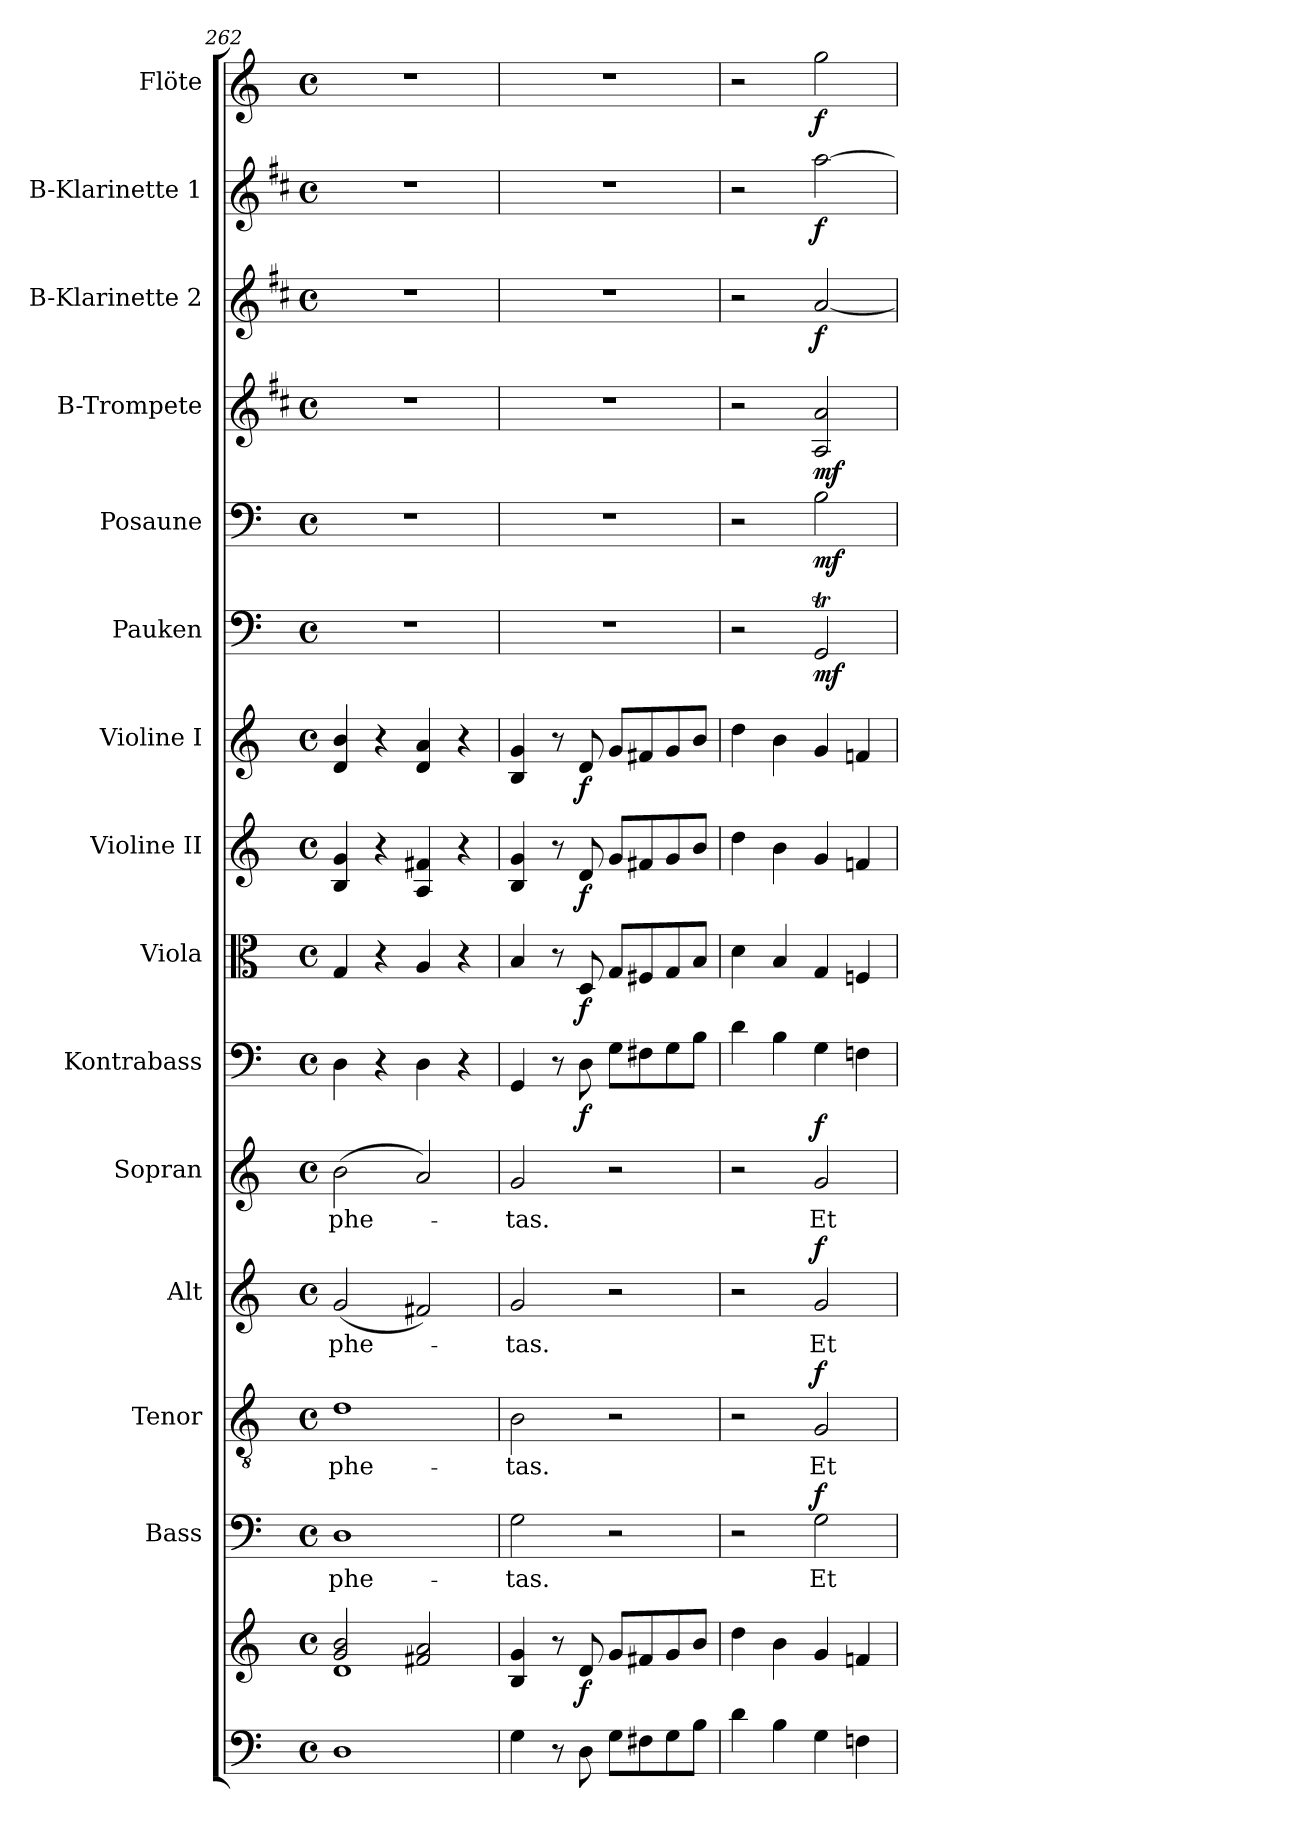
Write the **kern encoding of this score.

**kern	**kern	**dynam	**kern	**text	**dynam	**kern	**text	**dynam	**kern	**text	**dynam	**kern	**text	**dynam	**kern	**dynam	**kern	**dynam	**kern	**dynam	**kern	**dynam	**kern	**dynam	**kern	**dynam	**kern	**dynam	**kern	**dynam	**kern	**dynam	**kern	**dynam
*part15	*part15	*part15	*part14	*part14	*part14	*part13	*part13	*part13	*part12	*part12	*part12	*part11	*part11	*part11	*part10	*part10	*part9	*part9	*part8	*part8	*part7	*part7	*part6	*part6	*part5	*part5	*part4	*part4	*part3	*part3	*part2	*part2	*part1	*part1
*staff16	*staff15	*staff15/16	*staff14	*staff14	*staff14	*staff13	*staff13	*staff13	*staff12	*staff12	*staff12	*staff11	*staff11	*staff11	*staff10	*staff10	*staff9	*staff9	*staff8	*staff8	*staff7	*staff7	*staff6	*staff6	*staff5	*staff5	*staff4	*staff4	*staff3	*staff3	*staff2	*staff2	*staff1	*staff1
*	*	*	*I"Bass	*	*	*I"Tenor	*	*	*I"Alt	*	*	*I"Sopran	*	*	*I"Kontrabass	*	*I"Viola	*	*I"Violine II	*	*I"Violine I	*	*I"Pauken	*	*I"Posaune	*	*I"B-Trompete	*	*I"B-Klarinette 2	*	*I"B-Klarinette 1	*	*I"Flöte	*
*	*	*	*I'B.	*	*	*I'T.	*	*	*I'A.	*	*	*I'S.	*	*	*I'Kb.	*	*I'Vla.	*	*I'Vl. II	*	*I'Vl. I	*	*I'Pk.	*	*I'Pos.	*	*I'B Trp.	*	*I'B Kl. 2	*	*I'B Kl. 1	*	*I'Fl.	*
*clefF4	*clefG2	*	*clefF4	*	*	*clefGv2	*	*	*clefG2	*	*	*clefG2	*	*	*clefF4	*	*clefC3	*	*clefG2	*	*clefG2	*	*clefF4	*	*clefF4	*	*clefG2	*	*clefG2	*	*clefG2	*	*clefG2	*
*	*	*	*	*	*	*	*	*	*	*	*	*	*	*	*ITrd7c12	*	*	*	*	*	*	*	*	*	*	*	*ITrd1c2	*	*ITrd1c2	*	*ITrd1c2	*	*	*
*k[]	*k[]	*	*k[]	*	*	*k[]	*	*	*k[]	*	*	*k[]	*	*	*k[]	*	*k[]	*	*k[]	*	*k[]	*	*k[]	*	*k[]	*	*k[]	*	*k[]	*	*k[]	*	*k[]	*
*C:	*C:	*	*C:	*	*	*C:	*	*	*C:	*	*	*C:	*	*	*C:	*	*C:	*	*C:	*	*C:	*	*C:	*	*C:	*	*C:	*	*C:	*	*C:	*	*C:	*
*M4/4	*M4/4	*	*M4/4	*	*	*M4/4	*	*	*M4/4	*	*	*M4/4	*	*	*M4/4	*	*M4/4	*	*M4/4	*	*M4/4	*	*M4/4	*	*M4/4	*	*M4/4	*	*M4/4	*	*M4/4	*	*M4/4	*
*met(c)	*met(c)	*	*met(c)	*	*	*met(c)	*	*	*met(c)	*	*	*met(c)	*	*	*met(c)	*	*met(c)	*	*met(c)	*	*met(c)	*	*met(c)	*	*met(c)	*	*met(c)	*	*met(c)	*	*met(c)	*	*met(c)	*
=262	=262	=262	=262	=262	=262	=262	=262	=262	=262	=262	=262	=262	=262	=262	=262	=262	=262	=262	=262	=262	=262	=262	=262	=262	=262	=262	=262	=262	=262	=262	=262	=262	=262	=262
*	*^	*	*	*	*	*	*	*	*	*	*	*	*	*	*	*	*	*	*	*	*	*	*	*	*	*	*	*	*	*	*	*	*	*
!	!	!	!	!	!LO:LY:b	!	!	!LO:LY:b	!	!	!LO:LY:b	!	!	!LO:LY:b	!	!	!	!	!	!	!	!	!	!	!	!	!	!	!	!	!	!	!	!	!
1D	2g/ 2b/	1d	.	1D	-phe-	.	1d	-phe-	.	(<2g/	-phe-	.	(>2b\	-phe-	.	4DD\	.	4G/	.	4B/ 4g/	.	4d/ 4b/	.	1r	.	1r	.	1r	.	1r	.	1r	.	1r	.
.	.	.	.	.	.	.	.	.	.	.	.	.	.	.	.	4r	.	4r	.	4r	.	4r	.	.	.	.	.	.	.	.	.	.	.	.	.
.	2f#X/ 2a/	.	.	.	.	.	.	.	.	2f#X/)	.	.	2a/)	.	.	4DD\	.	4A/	.	4A/ 4f#X/	.	4d/ 4a/	.	.	.	.	.	.	.	.	.	.	.	.	.
.	.	.	.	.	.	.	.	.	.	.	.	.	.	.	.	4r	.	4r	.	4r	.	4r	.	.	.	.	.	.	.	.	.	.	.	.	.
*	*v	*v	*	*	*	*	*	*	*	*	*	*	*	*	*	*	*	*	*	*	*	*	*	*	*	*	*	*	*	*	*	*	*	*	*
=263	=263	=263	=263	=263	=263	=263	=263	=263	=263	=263	=263	=263	=263	=263	=263	=263	=263	=263	=263	=263	=263	=263	=263	=263	=263	=263	=263	=263	=263	=263	=263	=263	=263	=263
!	!	!	!	!LO:LY:b	!	!	!LO:LY:b	!	!	!LO:LY:b	!	!	!LO:LY:b	!	!	!	!	!	!	!	!	!	!	!	!	!	!	!	!	!	!	!	!	!
4G\	4B/ 4g/	.	2G\	-tas.	.	2B\	-tas.	.	2g/	-tas.	.	2g/	-tas.	.	4GGG/	.	4B/	.	4B/ 4g/	.	4B/ 4g/	.	1r	.	1r	.	1r	.	1r	.	1r	.	1r	.
8r	8r	.	.	.	.	.	.	.	.	.	.	.	.	.	8r	.	8r	.	8r	.	8r	.	.	.	.	.	.	.	.	.	.	.	.	.
!	!	!LO:DY:b	!	!	!	!	!	!	!	!	!	!	!	!	!	!LO:DY:b	!	!LO:DY:b	!	!LO:DY:b	!	!LO:DY:b	!	!	!	!	!	!	!	!	!	!	!	!
8D\	8d/	f	.	.	.	.	.	.	.	.	.	.	.	.	8DD\	f	8D/	f	8d/	f	8d/	f	.	.	.	.	.	.	.	.	.	.	.	.
8G\L	8g/L	.	2r	.	.	2r	.	.	2r	.	.	2r	.	.	8GG\L	.	8G/L	.	8g/L	.	8g/L	.	.	.	.	.	.	.	.	.	.	.	.	.
8F#X\	8f#X/	.	.	.	.	.	.	.	.	.	.	.	.	.	8FF#X\	.	8F#X/	.	8f#X/	.	8f#X/	.	.	.	.	.	.	.	.	.	.	.	.	.
8G\	8g/	.	.	.	.	.	.	.	.	.	.	.	.	.	8GG\	.	8G/	.	8g/	.	8g/	.	.	.	.	.	.	.	.	.	.	.	.	.
8B\J	8b/J	.	.	.	.	.	.	.	.	.	.	.	.	.	8BB\J	.	8B/J	.	8b/J	.	8b/J	.	.	.	.	.	.	.	.	.	.	.	.	.
=264	=264	=264	=264	=264	=264	=264	=264	=264	=264	=264	=264	=264	=264	=264	=264	=264	=264	=264	=264	=264	=264	=264	=264	=264	=264	=264	=264	=264	=264	=264	=264	=264	=264	=264
4d\	4dd\	.	2r	.	.	2r	.	.	2r	.	.	2r	.	.	4D\	.	4d\	.	4dd\	.	4dd\	.	2r	.	2r	.	2r	.	2r	.	2r	.	2r	.
4B\	4b\	.	.	.	.	.	.	.	.	.	.	.	.	.	4BB\	.	4B/	.	4b\	.	4b\	.	.	.	.	.	.	.	.	.	.	.	.	.
!	!	!	!	!LO:LY:b	!LO:DY:a	!	!LO:LY:b	!LO:DY:a	!	!LO:LY:b	!LO:DY:a	!	!LO:LY:b	!LO:DY:a	!	!	!	!	!	!	!	!	!	!LO:DY:b	!	!LO:DY:b	!	!LO:DY:b	!	!LO:DY:b	!	!LO:DY:b	!	!LO:DY:b
4G\	4g/	.	2G\	Et	f	2G/	Et	f	2g/	Et	f	2g/	Et	f	4GG\	.	4G/	.	4g/	.	4g/	.	2GGT/	mf	2B\	mf	2G/ 2g/	mf	[2g/	f	[2gg\	f	2gg\	f
4Fn\	4fn/	.	.	.	.	.	.	.	.	.	.	.	.	.	4FFn\	.	4Fn/	.	4fn/	.	4fn/	.	.	.	.	.	.	.	.	.	.	.	.	.
=	=	=	=	=	=	=	=	=	=	=	=	=	=	=	=	=	=	=	=	=	=	=	=	=	=	=	=	=	=	=	=	=	=	=
*-	*-	*-	*-	*-	*-	*-	*-	*-	*-	*-	*-	*-	*-	*-	*-	*-	*-	*-	*-	*-	*-	*-	*-	*-	*-	*-	*-	*-	*-	*-	*-	*-	*-	*-
